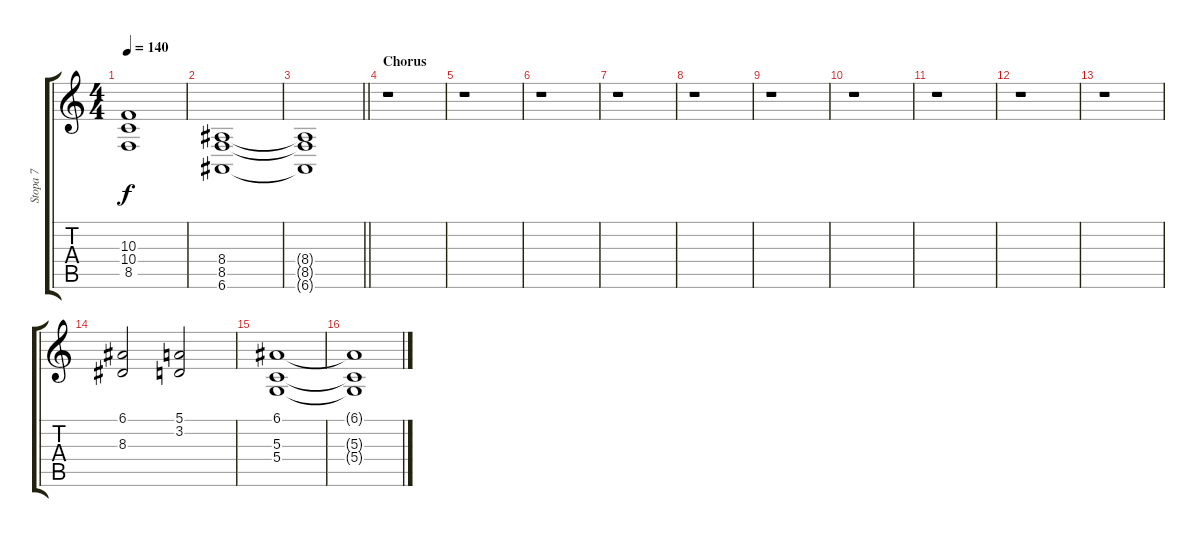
\track ("Stopa 7" "Stopa 7") {instrument choiraahs}
\staff {score tabs}
\tuning (E4 B3 G3 D3 A2 E2) {hide}
\ts (4 4)
\tempo 140
\clef g2
\ks c
(10.3{t} 10.4{t} 8.5{t}).1{dy f} |
(8.4 8.5 6.6).1 |
\barLineRight lightlight
(8.4{t} 8.5{t} 6.6{t}).1 |
\section ("" "Chorus")
r.1 |
r.1 |
r.1 |
r.1 |
r.1 |
r.1 |
r.1 |
r.1 |
r.1 |
r.1 |
(6.1 8.3).2{instrument choiraahs} (5.1 3.2).2 |
(6.1 5.3 5.4).1 |
(6.1{t} 5.3{t} 5.4{t}).1
